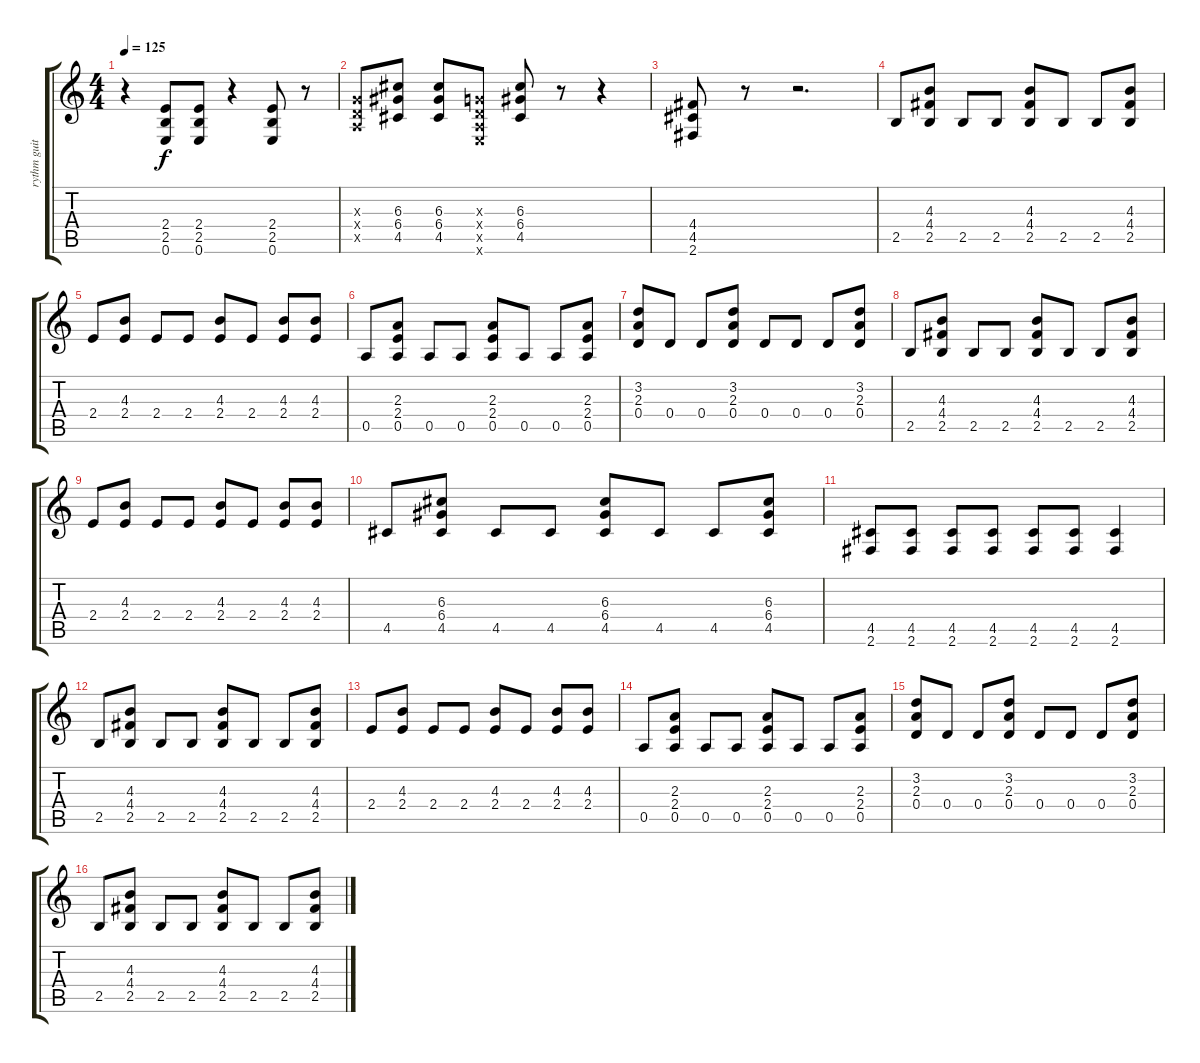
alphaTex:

\track ("rythm guitar" "rythm guit") {instrument distortionguitar}
\staff {score tabs}
\tuning (E4 B3 G3 D3 A2 E2) {hide}
\ts (4 4)
\tempo 125
\clef g2
\ks c
r.4{dy f} (2.4 2.5 0.6).8 (2.4 2.5 0.6).8 r.4 (2.4 2.5 0.6).8 r.8 |
(0.3{x} 0.4{x} 0.5{x}).8 (6.3 6.4 4.5).8 (6.3 6.4 4.5).8 (0.3{x} 0.4{x} 0.5{x} 0.6{x}).8 (6.3 6.4 4.5).8 r.8 r.4 |
(4.4 4.5 2.6).8 r.8 r.2{d} |
2.5.8 (4.3 4.4 2.5).8 2.5.8 2.5.8 (4.3 4.4 2.5).8 2.5.8 2.5.8 (4.3 4.4 2.5).8 |
2.4.8 (4.3 2.4).8 2.4.8 2.4.8 (4.3 2.4).8 2.4.8 (4.3 2.4).8 (4.3 2.4).8 |
0.5.8 (2.3 2.4 0.5).8 0.5.8 0.5.8 (2.3 2.4 0.5).8 0.5.8 0.5.8 (2.3 2.4 0.5).8 |
(3.2 2.3 0.4).8 0.4.8 0.4.8 (3.2 2.3 0.4).8 0.4.8 0.4.8 0.4.8 (3.2 2.3 0.4).8 |
2.5.8 (4.3 4.4 2.5).8 2.5.8 2.5.8 (4.3 4.4 2.5).8 2.5.8 2.5.8 (4.3 4.4 2.5).8 |
2.4.8 (4.3 2.4).8 2.4.8 2.4.8 (4.3 2.4).8 2.4.8 (4.3 2.4).8 (4.3 2.4).8 |
4.5.8 (6.3 6.4 4.5).8 4.5.8 4.5.8 (6.3 6.4 4.5).8 4.5.8 4.5.8 (6.3 6.4 4.5).8 |
(4.5 2.6).8 (4.5 2.6).8 (4.5 2.6).8 (4.5 2.6).8 (4.5 2.6).8 (4.5 2.6).8 (4.5 2.6).4 |
2.5.8 (4.3 4.4 2.5).8 2.5.8 2.5.8 (4.3 4.4 2.5).8 2.5.8 2.5.8 (4.3 4.4 2.5).8 |
2.4.8 (4.3 2.4).8 2.4.8 2.4.8 (4.3 2.4).8 2.4.8 (4.3 2.4).8 (4.3 2.4).8 |
0.5.8 (2.3 2.4 0.5).8 0.5.8 0.5.8 (2.3 2.4 0.5).8 0.5.8 0.5.8 (2.3 2.4 0.5).8 |
(3.2 2.3 0.4).8 0.4.8 0.4.8 (3.2 2.3 0.4).8 0.4.8 0.4.8 0.4.8 (3.2 2.3 0.4).8 |
2.5.8 (4.3 4.4 2.5).8 2.5.8 2.5.8 (4.3 4.4 2.5).8 2.5.8 2.5.8 (4.3 4.4 2.5).8
